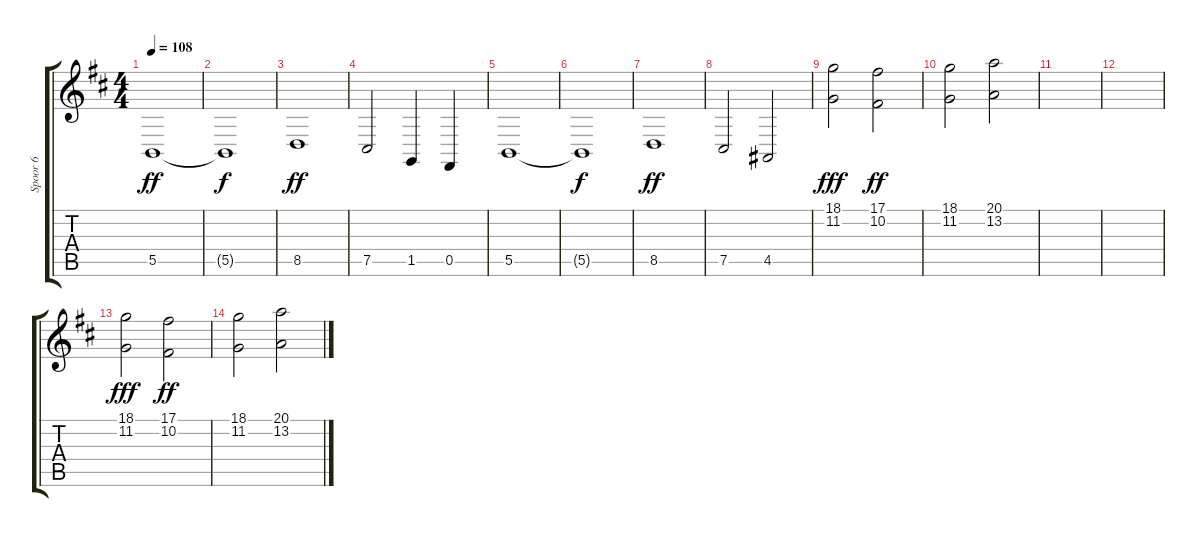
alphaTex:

\track ("Spoor 6" "Spoor 6") {instrument choiraahs}
\staff {score tabs}
\tuning (Db4 Ab3 E3 B2 Gb2 B1) {hide}
\ts (4 4)
\tempo 108
\clef g2
\ks d
5.5.1{dy ff} |
5.5{t}.1{dy f} |
8.5.1{dy ff} |
7.5.2 1.5.4 0.5.4 |
5.5.1 |
5.5{t}.1{dy f} |
8.5.1{dy ff} |
7.5.2 4.5.2 |
(18.1 11.2).2{dy fff} (17.1 10.2).2{dy ff} |
(18.1 11.2).2 (20.1 13.2).2 |
|
|
(18.1 11.2).2{dy fff} (17.1 10.2).2{dy ff} |
(18.1 11.2).2 (20.1 13.2).2
